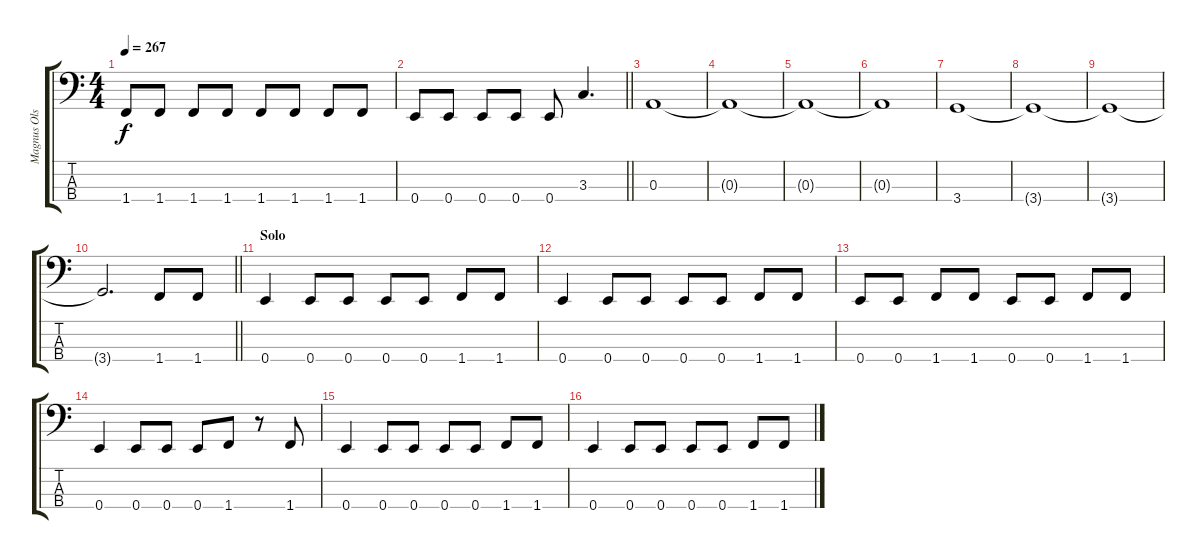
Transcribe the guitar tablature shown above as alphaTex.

\track ("Magnus Olsfelt" "Magnus Ols") {instrument electricbasspick}
\staff {score tabs}
\tuning (G2 D2 A1 E1) {hide}
\ts (4 4)
\tempo 267
\clef f4
\ks c
1.4.8{dy f} 1.4.8 1.4.8 1.4.8 1.4.8 1.4.8 1.4.8 1.4.8 |
\barLineRight lightlight
0.4.8 0.4.8 0.4.8 0.4.8 0.4.8 3.3.4{d} |
\section ("" "")
0.3.1 |
0.3{t}.1 |
0.3{t}.1 |
0.3{t}.1 |
3.4.1 |
3.4{t}.1 |
3.4{t}.1 |
\barLineRight lightlight
3.4{t}.2{d} 1.4.8 1.4.8 |
\section ("" "Solo")
0.4.4 0.4.8 0.4.8 0.4.8 0.4.8 1.4.8 1.4.8 |
0.4.4 0.4.8 0.4.8 0.4.8 0.4.8 1.4.8 1.4.8 |
0.4.8 0.4.8 1.4.8 1.4.8 0.4.8 0.4.8 1.4.8 1.4.8 |
0.4.4 0.4.8 0.4.8 0.4.8 1.4.8 r.8 1.4.8 |
0.4.4 0.4.8 0.4.8 0.4.8 0.4.8 1.4.8 1.4.8 |
0.4.4 0.4.8 0.4.8 0.4.8 0.4.8 1.4.8 1.4.8
